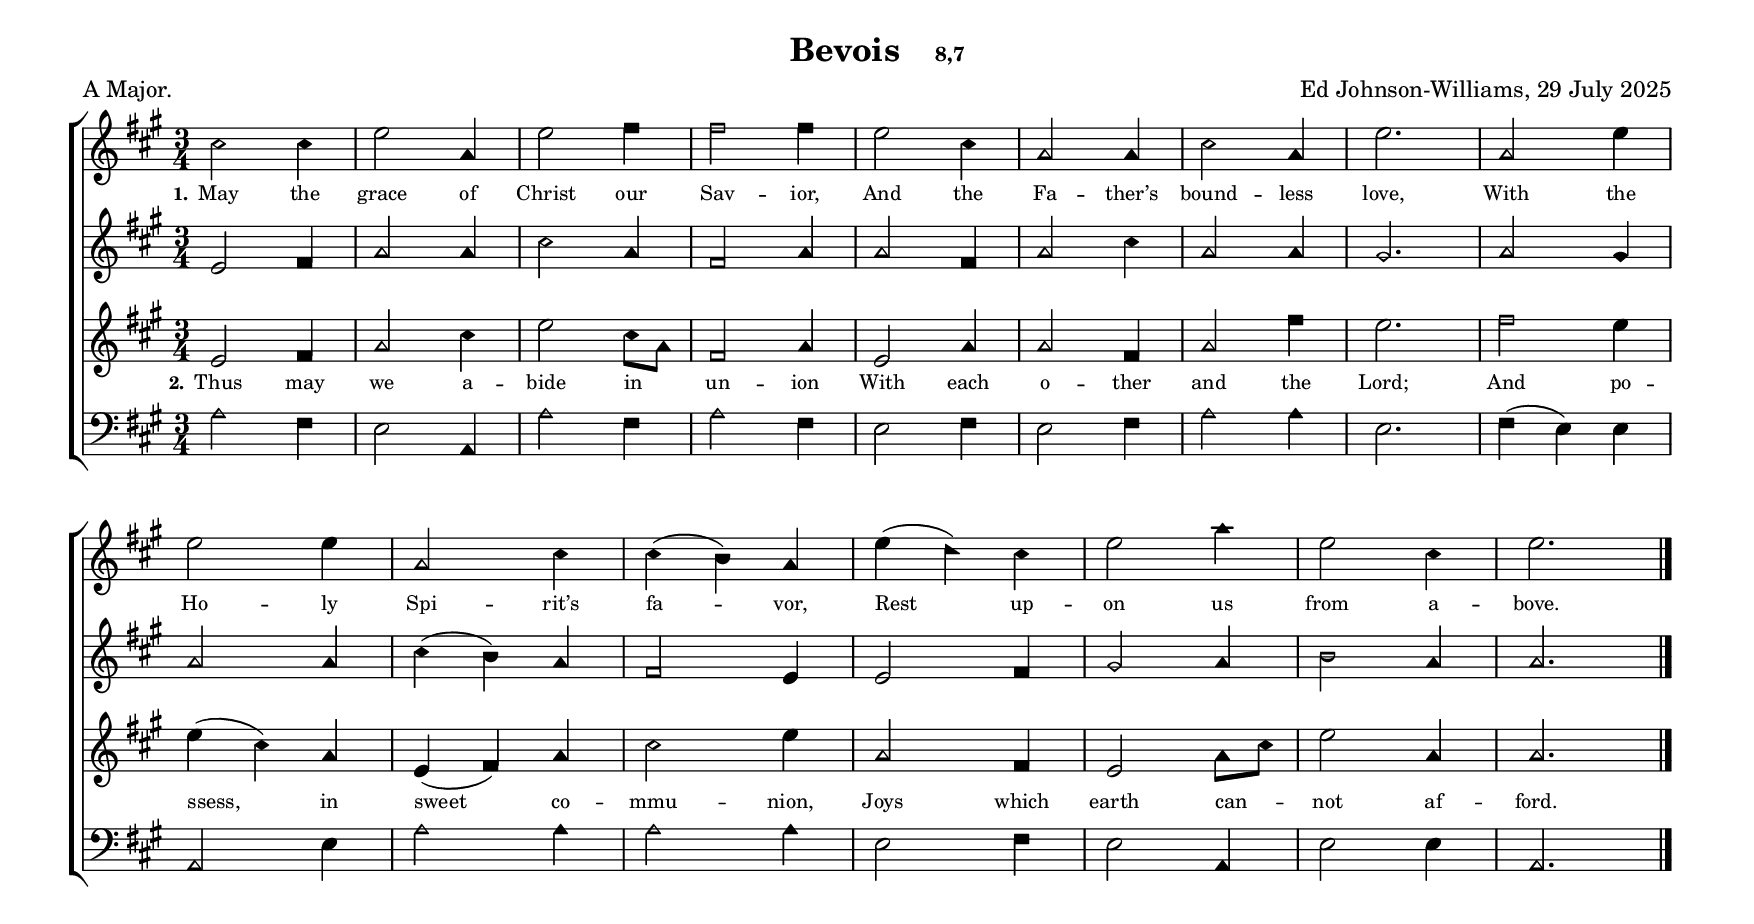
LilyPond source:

\language "espanol"
%%%%%% Sacred Harp Template 0.4 %%%%%%

% A template for easy engraving of shapenote tunes in the style of the
% 1991 edition of the Sacred Harp.
%
% Leland Paul Kusmer – me@lelandpaul.com – February 2011
% Updated by Barry Parsons - September 2015
%
% For more information, see thypyramids.com/fasola


\version "2.24.0"
#(set-default-paper-size "a4landscape")

% \include "../../../partials/old-style-clef.ly"

\paper {

  page-count = #1 % Limit the page size and system count here.
  system-count = #2
  %ragged-last = #t
  %ragged-bottom = ##t
  system-system-spacing = #'((basic-distance . 0) (padding . 6))
  top-margin = 0.5\in



}

\header {
  title = \markup{
    \bold \smaller
    "Bevois   "  \small{"8,7" }
  }% TITLE.  METER.
  %subtitle = \markup \italic \smaller
  %       "For Beth and Matthew"	% Subtitle, alternative title
  %subsubtitle = \markup \italic \tiny
  %        ""	%	Optional Bible verse
  arranger = \markup %\bold \tiny
  "Ed Johnson-Williams, 29 July 2025" % Composer
  meter = \markup {
    %\bold \tiny
    "A Major."
  } % Key signature.  Poet.
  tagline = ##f
  %\markup \tiny
  %	"" % Copyright info if applicable; leave blank otherwise.
}

global = {
  \key 	la								%KEY NOTE

  %Uncomment the mode, below:
  \major
  \aikenHeads    % Aiken Shapes

  % \sacredHarpHeads
  %\minor \sacredHarpHeadsMinor
  \numericTimeSignature
  \time 3/4				%TIME SIGNATURE as n/n
  \defineBarLine ";" #'("|" ";" " ")
  \defineBarLine ";." #'("|" ";." ";.")
  \defineBarLine ".;" #'("|" ".;" ".;")
  \defineBarLine ".." #'(".." ".." "..")
  \defineBarLine ";.." #'(";.." ";.." ";..")
  \defineBarLine ";.;" #'(";.;" ";.;" ";.;")
  \autoBeamOff
  \override Score.RehearsalMark.self-alignment-X = #LEFT






}

%%%%%%% MUSIC %%%%%%%%%
% Music for the A and B sections; uncomment marked lines if repeating

%%%%%%% The A Section %%%%%%%%

trebleA = \relative do' {
  % Treble A section

  % \repeat volta 2{	% Uncomment to repeat the A section
  % \bar ";"		% Uncomment if repeating

  % MUSIC GOES HERE
  mi2 mi4 |
  sol2 do,4 |
  sol'2 la4 |
  la2 la4 |
  sol2 mi4 |
  do2 do4 |
  mi2 do4 |
  sol'2. |
  do,2 sol'4 |
  sol2 sol4 |
  do,2 mi4|
  mi4(re4) do4 |
  sol'4(fa4) mi4 |
  sol2 do4 |
  sol2 mi4 |
  sol2.

  %  \break	%	Uncomment for line break after A section
  % }				% Uncomment if repeating

}

altoA = \relative do' {
  % Alto A section

  %  \repeat volta 2{	% Uncomment to repeat the A section
  %\bar ";"		% Uncomment if repeating

  % MUSIC GOES HERE
  sol2 la4 |
  do2 do4 |
  mi2 do4 |
  la2 do4 |
  do2 la4 |
  do2 mi4 |
  do2 do4 |
  si2. |
  do2  si4|
  do2  do4|
  mi(re) do |
  la2 sol4 |
  sol2 la4|
  si2 do4 |
  re2 do4 |
  do2.




  % }				% Uncomment if repeating

}

tenorA = \relative do'' {
  % Tenor A section

  %  \repeat volta 2{	% Uncomment to repeat the A section
  % \bar ";"		% Uncomment if repeating

  % MUSIC GOES HERE


  sol,2 la4 |
  do2 mi4 |
  sol2 mi8[do8] |
  la2 do4 |
  sol2 do4|
  do2 la4 |
  do2 la'4 |
  sol2.|
  la2 sol4|


  sol4 (mi) do |
  sol (la) do |
  mi2 sol4 |
  do,2 la4 |
  sol2 do8[mi8] |
  sol2 do,4 |
  do2.\bar "|."


  % }				% Uncomment if repeating

}

bassA = \relative do {
  % Bass A section

  %  \repeat volta 2{	% Uncomment to repeat the A section
  %\bar ";"		% Uncomment if repeating

  % MUSIC GOES HERE

  do2 la4 |
  sol2 do,4 |
  do'2 la4 |
  do2 la4 |
  sol2 la4 |
  sol2 la4 |
  do2 do4 |
  sol2. |
  la4 (sol4) sol4 |
  do,2 sol'4 |
  do2 do4 |
  do2 do4 |
  sol2 la4 |
  sol2 do,4 |
  sol'2 sol4 |
  do,2.


  % 	}				% Uncomment if repeating

}

%%%%%%%% The B Section %%%%%%%%

trebleB = \relative do'' {
  % Treble B section

  % \repeat volta 2 {
  % Uncomment to repeat the B section

  % MUSIC GOES HERE


  % }	% Uncomment if repeating

  %{
   \alternative {
    % Uncomment if repeating
     { \set Timing.measureLength = #(ly:make-moment 3/4) \mark \markup \bold \tiny "1." mi2. \bar ";." }	% Uncomment if repeating
     { \set Timing.measureLength = #(ly:make-moment 6/4) \mark \markup \bold \tiny "2." mi1. \bar ".." }	% Uncomment if repeating
  }				% Uncomment if repeating
  %}

  %  \bar ";.."

}

altoB = \relative do'' {
  % Alto B section
  % \repeat volta 2 {
  % Uncomment to repeat the B section

  % MUSIC GOES HERE


  %  }	% Uncomment if repeating
  %{
  \alternative {
    % Uncomment if repeating
   { \set Timing.measureLength = #(ly:make-moment 3/4) sol2. \bar ";." }	% Uncomment if repeating
    { \set Timing.measureLength = #(ly:make-moment 6/4) sol1.  }	% Uncomment if repeating
  }	% Uncomment if repeating
  %}

}



tenorB = \relative do'' {
  % Tenor B section

  % \repeat volta 2{
  % Uncomment to repeat the B section

  % MUSIC GOES HERE
  % \bar ".;"


  % }	% Uncomment if repeating
  % \alternative {
  %   % Uncomment if repeating
  %   { \set Timing.measureLength = #(ly:make-moment 5/4) do2.~ do2 \bar ";." }
  %   { \set Timing.measureLength = #(ly:make-moment 6/4) do1.  }
  % }	% Uncomment if repeating

}




bassB = \relative do' {
  % Bass B section

  % \repeat volta 2 {
  % Uncomment to repeat the B section

  % MUSIC GOES HERE



  % }	% Uncomment if repeating

  %{
     \alternative {
    % Uncomment if repeating
     { \set Timing.measureLength = #(ly:make-moment 3/4) la4 do2 \bar ";." }	% Uncomment if repeating
     { \set Timing.measureLength = #(ly:make-moment 6/4) la4 do2~ do2.  }	% Uncomment if repeating
  }	% Uncomment if repeating
  %}

}


%%%%%%% TEXT %%%%%%%%%

% Remember to uncomment \addlyrics, below, for only the text that is being used.

%%%%%%% The A Section %%%%%%%%

trebleTextA = \lyricmode {
    \tiny
  \set stanza = "1." % VERSE NUMBER (optional)
  May the grace of Christ our Sav -- ior,
  And the Fa -- ther’s bound -- less love,
  With the Ho -- ly Spi -- rit’s fa -- vor,
  Rest up -- on us from a -- bove.


}

trebleTextATwo = \lyricmode {
  \tiny
 % \set stanza = "2." % VERSE NUMBER (optional)
  % Lyrics to appear under treble A section

}

altoTextA = \lyricmode {
  \tiny
  \set stanza = "3." % VERSE NUMBER (optional)
  % Lyrics to appear under alto A section


}

tenorTextA = \lyricmode {
\tiny
  
    \set stanza = "2." % VERSE NUMBER (optional)

Thus may we a -- bide in un -- ion
With each o -- ther and the Lord;
And po -- ssess, in sweet co -- mmu -- nion,
Joys which earth can -- not af -- ford.
}




bassTextA = \lyricmode {
  \tiny
  \set stanza = "" % VERSE NUMBER (optional)
  % Lyrics to appear under bass A section

}

trebleTextB = \lyricmode {
  \tiny
  % Lyrics to appear under treble B section


}


altoTextB = \lyricmode {
  \tiny
  % Lyrics to appear under alto B section


}


tenorTextB = \lyricmode {
  \tiny


}



bassTextB = \lyricmode {
  \tiny
  % Lyrics to appear under bass B section



}

%%%%%%%%% LAYOUT %%%%%%%%%%%
% Score for printing (no octave doubling)
\score {
  \new ChoirStaff <<
    \new Staff = treble <<
      \new Voice = "treble" {
        \global
        \transpose do la {
          \trebleA
          \trebleB
        }
      }
      \new Lyrics \lyricsto "treble" { \trebleTextA \trebleTextB }
      \new Lyrics \lyricsto "treble" { \trebleTextATwo }
    >>

    \new Staff = alto <<
      \new Voice = "alto" {
        \global
        \transpose do la {
          \altoA
          \altoB
        }
      }
      \new Lyrics \lyricsto "alto" { \altoTextA }
    >>

    \new Staff = tenor <<
      \new Voice = "tenor" {
        \global
        \transpose do la {
          \tenorA
          \tenorB
        }
      }
      \new Lyrics \lyricsto "tenor" { \tenorTextA \tenorTextB }
    >>

    \new Staff = bass <<
      \clef bass
      \new Voice = "bass" {
        \global
        \transpose do la {
          \bassA
          \bassB
        }
      }
    >>
  >>
  
  \layout {
    indent = 0\cm
    \context {
      \Score
      \remove "Bar_number_engraver"
      \omit VoltaBracket
      \override RehearsalMark.self-alignment-X = #LEFT
      \override TimeSignature.break-visibility = ##(#f #t #t)
      \override NoteHead.font-size = #1
      startRepeatBarType = #";"
      endRepeatBarType = #";."
      doubleRepeatBarType = ";.;"
    }
  }
}

% Score for MIDI (with octave doubling)
\score {
  \new ChoirStaff <<
    \new Staff = treble {
      \global
      \transpose do la {
        \trebleA
        \trebleB
      }
    }

    \new Staff = alto {
      \global
      \transpose do la {
        \altoA
        \altoB
      }
    }

    \new Staff = tenor {
      \global
      \transpose do la {
        \tenorA
        \tenorB
      }
    }

    \new Staff = bass {
      \clef bass
      \global
      \transpose do la {
        \bassA
        \bassB
      }
    }

    \new Staff = trebleOctaveDown {
      \global
      \transpose do la {
        \transpose do do, { \trebleA \trebleB }
      }
    }

    \new Staff = tenorOctaveDown {
      \global
      \transpose do la {
        \transpose do do, { \tenorA \tenorB }
      }
    }
  >>
  
  \midi {
    \context {
      \Score
      tempoWholesPerMinute = #(ly:make-moment 100 4)
    }
    \context {
      \Staff
      midiInstrument = #"acoustic grand"
    }
  }
}